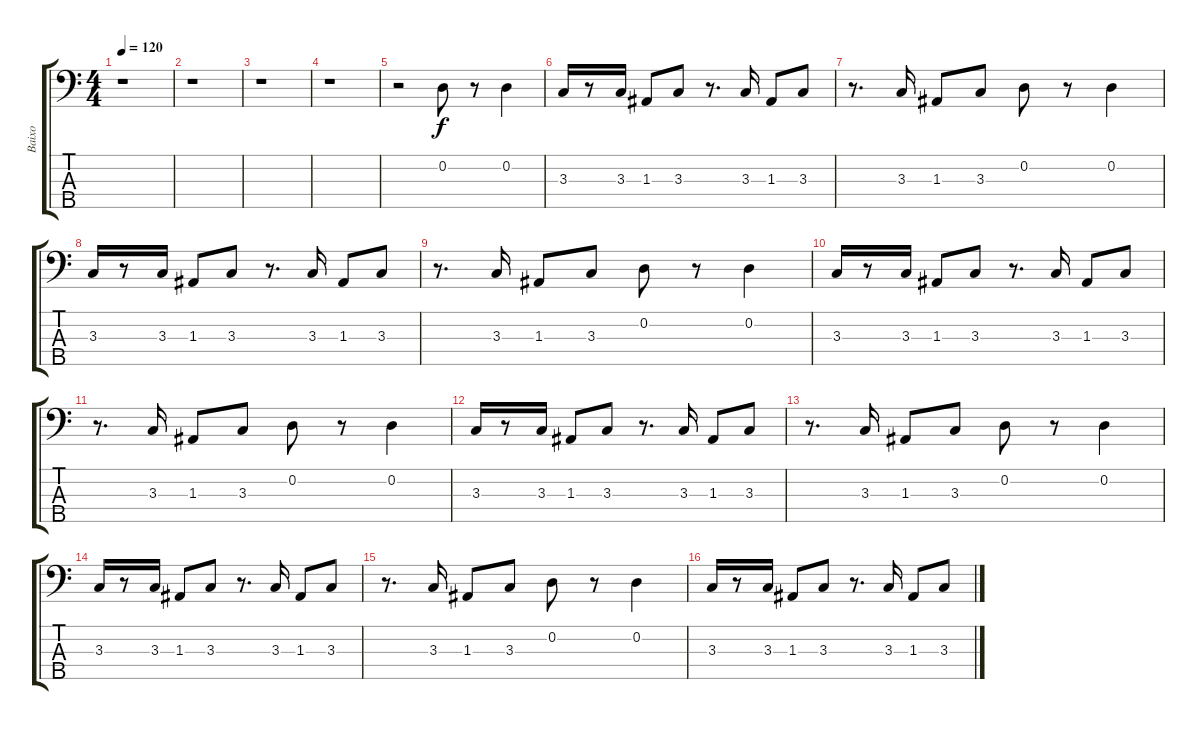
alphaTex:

\track ("Baixo" "Baixo") {instrument electricbassfinger}
\staff {score tabs}
\tuning (G2 D2 A1 E1 B0) {hide}
\ts (4 4)
\tempo 120
\clef f4
\ks c
r.1{dy f} |
r.1 |
r.1 |
r.1 |
r.2 0.2.8 r.8 0.2.4 |
3.3.16 r.8 3.3.16 1.3.8 3.3.8 r.8{d} 3.3.16 1.3.8 3.3.8 |
r.8{d} 3.3.16 1.3.8 3.3.8 0.2.8 r.8 0.2.4 |
3.3.16 r.8 3.3.16 1.3.8 3.3.8 r.8{d} 3.3.16 1.3.8 3.3.8 |
r.8{d} 3.3.16 1.3.8 3.3.8 0.2.8 r.8 0.2.4 |
3.3.16 r.8 3.3.16 1.3.8 3.3.8 r.8{d} 3.3.16 1.3.8 3.3.8 |
r.8{d} 3.3.16 1.3.8 3.3.8 0.2.8 r.8 0.2.4 |
3.3.16 r.8 3.3.16 1.3.8 3.3.8 r.8{d} 3.3.16 1.3.8 3.3.8 |
r.8{d} 3.3.16 1.3.8 3.3.8 0.2.8 r.8 0.2.4 |
3.3.16 r.8 3.3.16 1.3.8 3.3.8 r.8{d} 3.3.16 1.3.8 3.3.8 |
r.8{d} 3.3.16 1.3.8 3.3.8 0.2.8 r.8 0.2.4 |
3.3.16 r.8 3.3.16 1.3.8 3.3.8 r.8{d} 3.3.16 1.3.8 3.3.8
